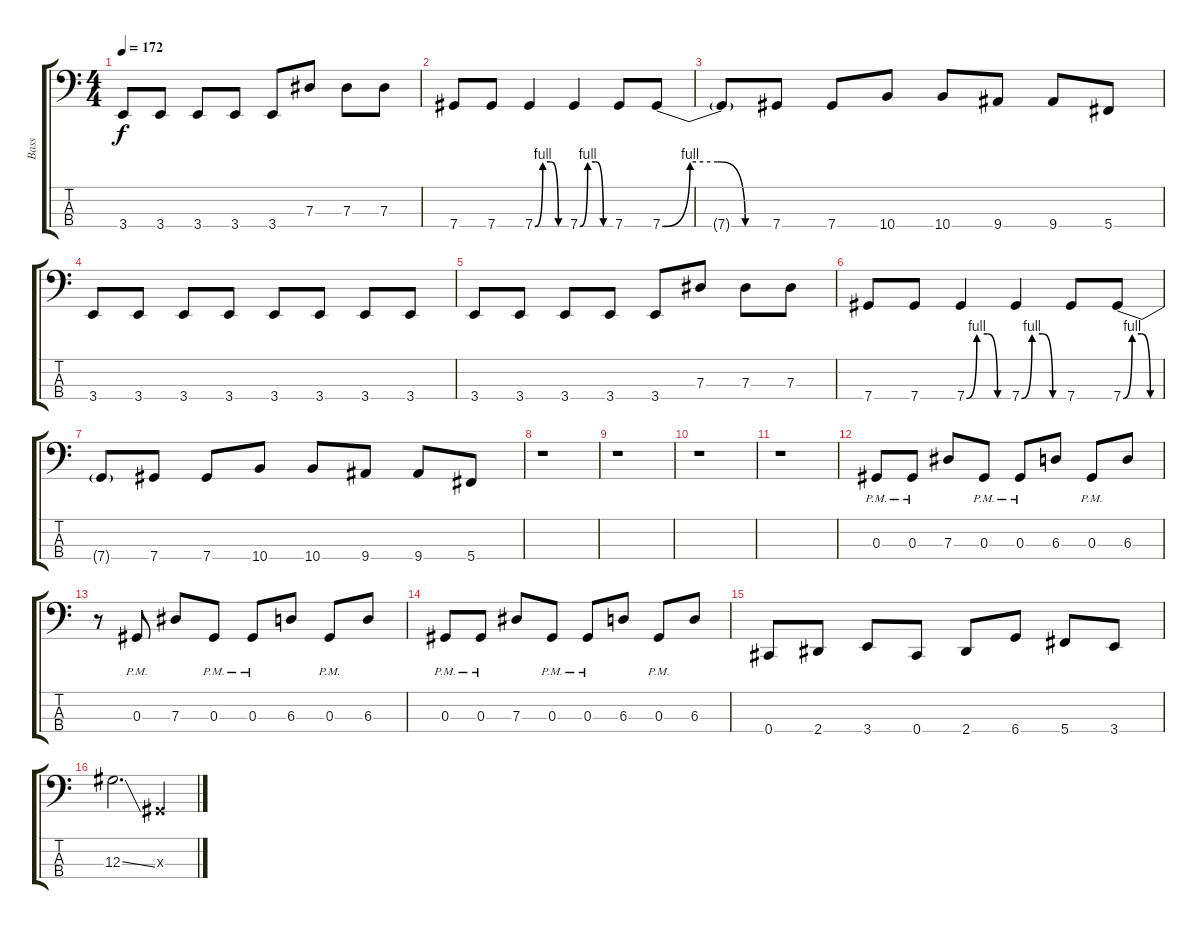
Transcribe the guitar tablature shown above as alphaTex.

\track ("Bass" "Bass") {instrument electricbassfinger}
\staff {score tabs}
\tuning (Gb2 Db2 Ab1 Db1) {hide}
\ts (4 4)
\tempo 172
\clef f4
\ks c
3.4.8{dy f} 3.4.8 3.4.8 3.4.8 3.4.8 7.3.8 7.3.8 7.3.8 |
7.4.8 7.4.8 7.4{be (custom 0 0 15 4 30 4 45 0 60 0)}.4 7.4{be (custom 0 0 15 4 30 4 45 0 60 0)}.4 7.4.8 7.4{be (custom 0 0 15 4 30 4 45 0 60 0)}.8 |
7.4{t}.8 7.4.8 7.4.8 10.4.8 10.4.8 9.4.8 9.4.8 5.4.8 |
3.4.8 3.4.8 3.4.8 3.4.8 3.4.8 3.4.8 3.4.8 3.4.8 |
3.4.8 3.4.8 3.4.8 3.4.8 3.4.8 7.3.8 7.3.8 7.3.8 |
7.4.8 7.4.8 7.4{be (custom 0 0 15 4 30 4 45 0 60 0)}.4 7.4{be (custom 0 0 15 4 30 4 45 0 60 0)}.4 7.4.8 7.4{be (custom 0 0 15 4 30 4 45 0 60 0)}.8 |
7.4{t}.8 7.4.8 7.4.8 10.4.8 10.4.8 9.4.8 9.4.8 5.4.8 |
r.1 |
r.1 |
r.1 |
r.1 |
0.3{pm}.8 0.3{pm}.8 7.3.8 0.3{pm}.8 0.3{pm}.8 6.3.8 0.3{pm}.8 6.3.8 |
r.8 0.3{pm}.8 7.3.8 0.3{pm}.8 0.3{pm}.8 6.3.8 0.3{pm}.8 6.3.8 |
0.3{pm}.8 0.3{pm}.8 7.3.8 0.3{pm}.8 0.3{pm}.8 6.3.8 0.3{pm}.8 6.3.8 |
0.4.8 2.4.8 3.4.8 0.4.8 2.4.8 6.4.8 5.4.8 3.4.8 |
12.3{ss}.2{d} 0.3{x}.4
